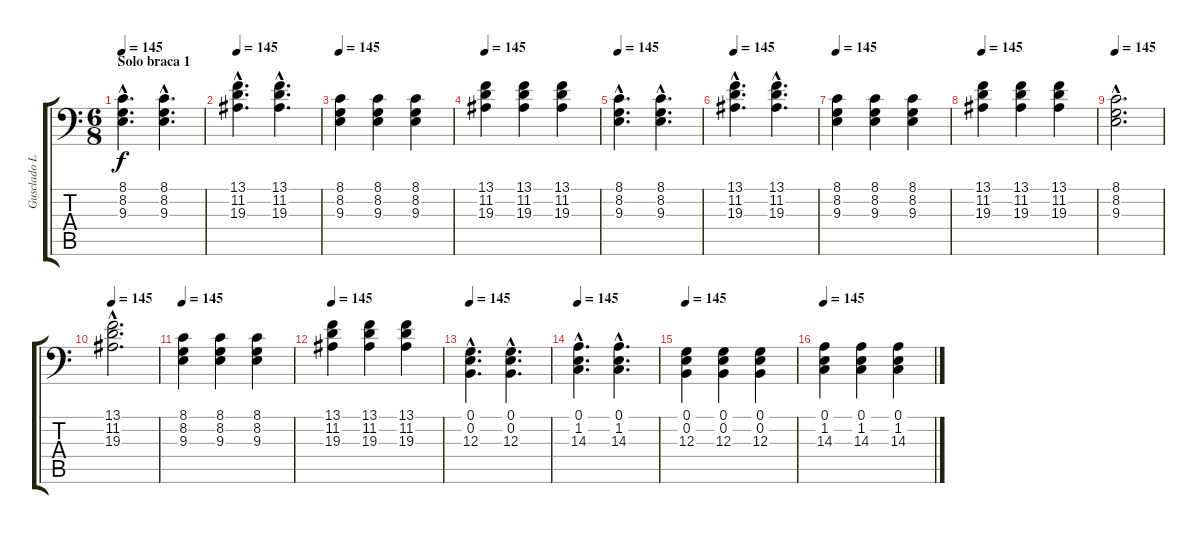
\track ("Gusclado Left" "Gusclado L") {instrument lead3calliope}
\staff {score tabs}
\tuning (E3 B2 G2 D2 A1 E1) {hide}
\ts (6 8)
\section ("" "Solo braca 1")
\tempo 145
\clef f4
\ks c
(8.1{hac} 8.2{hac} 9.3{hac}).4{d dy f} (8.1{hac} 8.2{hac} 9.3{hac}).4{d} |
\tempo 145
(13.1{hac} 11.2{hac} 19.3{hac}).4{d} (13.1{hac} 11.2{hac} 19.3{hac}).4{d} |
\tempo 145
(8.1 8.2 9.3).4 (8.1 8.2 9.3).4 (8.1 8.2 9.3).4 |
\tempo 145
(13.1 11.2 19.3).4 (13.1 11.2 19.3).4 (13.1 11.2 19.3).4 |
\tempo 145
(8.1{hac} 8.2{hac} 9.3{hac}).4{d} (8.1{hac} 8.2{hac} 9.3{hac}).4{d} |
\tempo 145
(13.1{hac} 11.2{hac} 19.3{hac}).4{d} (13.1{hac} 11.2{hac} 19.3{hac}).4{d} |
\tempo 145
(8.1 8.2 9.3).4 (8.1 8.2 9.3).4 (8.1 8.2 9.3).4 |
\tempo 145
(13.1 11.2 19.3).4 (13.1 11.2 19.3).4 (13.1 11.2 19.3).4 |
\tempo 145
(8.1{hac} 8.2{hac} 9.3{hac}).2{d} |
\tempo 145
(13.1{hac} 11.2{hac} 19.3{hac}).2{d} |
\tempo 145
(8.1 8.2 9.3).4 (8.1 8.2 9.3).4 (8.1 8.2 9.3).4 |
\tempo 145
(13.1 11.2 19.3).4 (13.1 11.2 19.3).4 (13.1 11.2 19.3).4 |
\tempo 145
(0.1{hac} 0.2{hac} 12.3{hac}).4{d} (0.1{hac} 0.2{hac} 12.3{hac}).4{d} |
\tempo 145
(0.1{hac} 1.2{hac} 14.3{hac}).4{d} (0.1{hac} 1.2{hac} 14.3{hac}).4{d} |
\tempo 145
(0.1 0.2 12.3).4 (0.1 0.2 12.3).4 (0.1 0.2 12.3).4 |
\tempo 145
(0.1 1.2 14.3).4 (0.1 1.2 14.3).4 (0.1 1.2 14.3).4
